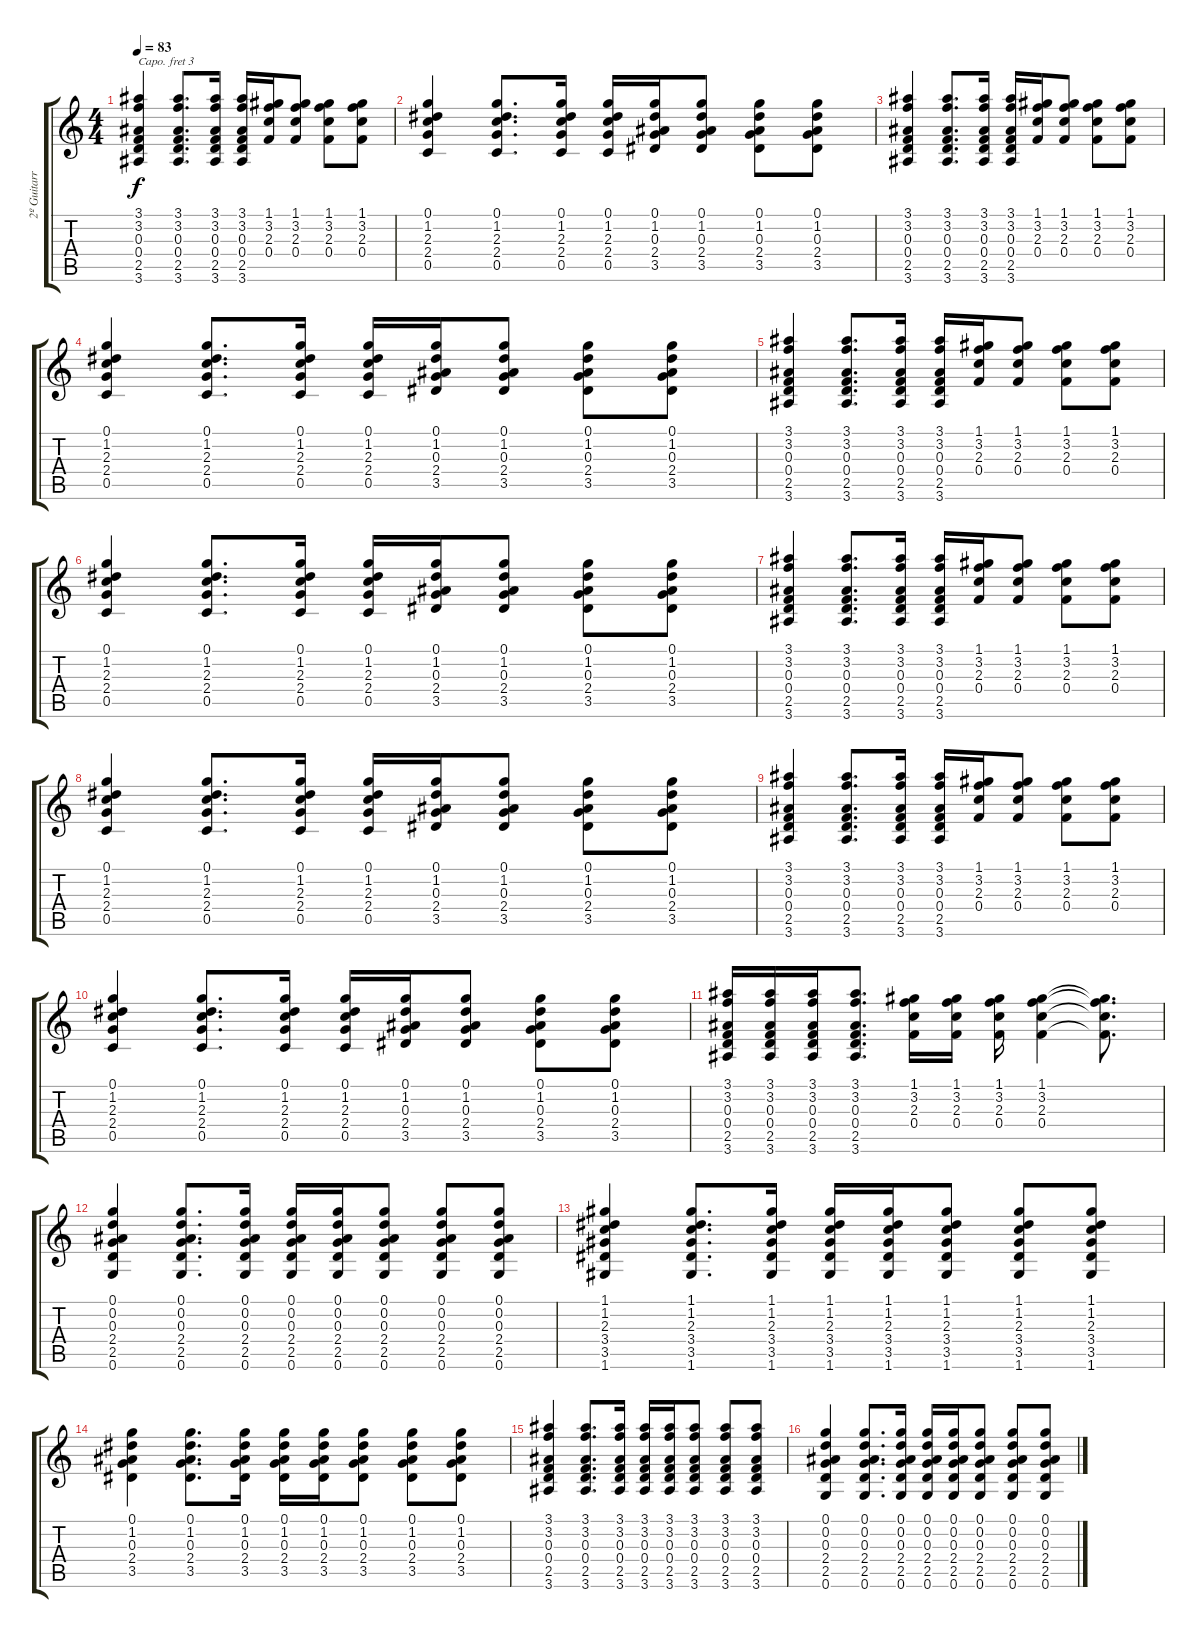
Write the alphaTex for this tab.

\track ("2º Guitarra" "2º Guitarr") {instrument acousticguitarsteel}
\staff {score tabs}
\capo 3
\tuning (E4 B3 G3 D3 A2 E2) {hide}
\ts (4 4)
\tempo 83
\clef g2
\ks c
(3.1 3.2 0.3 0.4 2.5 3.6).4{dy f} (3.1 3.2 0.3 0.4 2.5 3.6).8{d} (3.1 3.2 0.3 0.4 2.5 3.6).16 (3.1 3.2 0.3 0.4 2.5 3.6).16 (1.1 3.2 2.3 0.4).16 (1.1 3.2 2.3 0.4).8 (1.1 3.2 2.3 0.4).8 (1.1 3.2 2.3 0.4).8 |
(0.1 1.2 2.3 2.4 0.5).4 (0.1 1.2 2.3 2.4 0.5).8{d} (0.1 1.2 2.3 2.4 0.5).16 (0.1 1.2 2.3 2.4 0.5).16 (0.1 1.2 0.3 2.4 3.5).16 (0.1 1.2 0.3 2.4 3.5).8 (0.1 1.2 0.3 2.4 3.5).8 (0.1 1.2 0.3 2.4 3.5).8 |
(3.1 3.2 0.3 0.4 2.5 3.6).4 (3.1 3.2 0.3 0.4 2.5 3.6).8{d} (3.1 3.2 0.3 0.4 2.5 3.6).16 (3.1 3.2 0.3 0.4 2.5 3.6).16 (1.1 3.2 2.3 0.4).16 (1.1 3.2 2.3 0.4).8 (1.1 3.2 2.3 0.4).8 (1.1 3.2 2.3 0.4).8 |
(0.1 1.2 2.3 2.4 0.5).4 (0.1 1.2 2.3 2.4 0.5).8{d} (0.1 1.2 2.3 2.4 0.5).16 (0.1 1.2 2.3 2.4 0.5).16 (0.1 1.2 0.3 2.4 3.5).16 (0.1 1.2 0.3 2.4 3.5).8 (0.1 1.2 0.3 2.4 3.5).8 (0.1 1.2 0.3 2.4 3.5).8 |
(3.1 3.2 0.3 0.4 2.5 3.6).4 (3.1 3.2 0.3 0.4 2.5 3.6).8{d} (3.1 3.2 0.3 0.4 2.5 3.6).16 (3.1 3.2 0.3 0.4 2.5 3.6).16 (1.1 3.2 2.3 0.4).16 (1.1 3.2 2.3 0.4).8 (1.1 3.2 2.3 0.4).8 (1.1 3.2 2.3 0.4).8 |
(0.1 1.2 2.3 2.4 0.5).4 (0.1 1.2 2.3 2.4 0.5).8{d} (0.1 1.2 2.3 2.4 0.5).16 (0.1 1.2 2.3 2.4 0.5).16 (0.1 1.2 0.3 2.4 3.5).16 (0.1 1.2 0.3 2.4 3.5).8 (0.1 1.2 0.3 2.4 3.5).8 (0.1 1.2 0.3 2.4 3.5).8 |
(3.1 3.2 0.3 0.4 2.5 3.6).4 (3.1 3.2 0.3 0.4 2.5 3.6).8{d} (3.1 3.2 0.3 0.4 2.5 3.6).16 (3.1 3.2 0.3 0.4 2.5 3.6).16 (1.1 3.2 2.3 0.4).16 (1.1 3.2 2.3 0.4).8 (1.1 3.2 2.3 0.4).8 (1.1 3.2 2.3 0.4).8 |
(0.1 1.2 2.3 2.4 0.5).4 (0.1 1.2 2.3 2.4 0.5).8{d} (0.1 1.2 2.3 2.4 0.5).16 (0.1 1.2 2.3 2.4 0.5).16 (0.1 1.2 0.3 2.4 3.5).16 (0.1 1.2 0.3 2.4 3.5).8 (0.1 1.2 0.3 2.4 3.5).8 (0.1 1.2 0.3 2.4 3.5).8 |
(3.1 3.2 0.3 0.4 2.5 3.6).4 (3.1 3.2 0.3 0.4 2.5 3.6).8{d} (3.1 3.2 0.3 0.4 2.5 3.6).16 (3.1 3.2 0.3 0.4 2.5 3.6).16 (1.1 3.2 2.3 0.4).16 (1.1 3.2 2.3 0.4).8 (1.1 3.2 2.3 0.4).8 (1.1 3.2 2.3 0.4).8 |
(0.1 1.2 2.3 2.4 0.5).4 (0.1 1.2 2.3 2.4 0.5).8{d} (0.1 1.2 2.3 2.4 0.5).16 (0.1 1.2 2.3 2.4 0.5).16 (0.1 1.2 0.3 2.4 3.5).16 (0.1 1.2 0.3 2.4 3.5).8 (0.1 1.2 0.3 2.4 3.5).8 (0.1 1.2 0.3 2.4 3.5).8 |
(3.1 3.2 0.3 0.4 2.5 3.6).16 (3.1 3.2 0.3 0.4 2.5 3.6).16 (3.1 3.2 0.3 0.4 2.5 3.6).16 (3.1 3.2 0.3 0.4 2.5 3.6).8{d} (1.1 3.2 2.3 0.4).16 (1.1 3.2 2.3 0.4).16 (1.1 3.2 2.3 0.4).16 (1.1 3.2 2.3 0.4).4 (1.1{t} 3.2{t} 2.3{t} 0.4{t}).8{d} |
(0.1 0.2 0.3 2.4 2.5 0.6).4 (0.1 0.2 0.3 2.4 2.5 0.6).8{d} (0.1 0.2 0.3 2.4 2.5 0.6).16 (0.1 0.2 0.3 2.4 2.5 0.6).16 (0.1 0.2 0.3 2.4 2.5 0.6).16 (0.1 0.2 0.3 2.4 2.5 0.6).8 (0.1 0.2 0.3 2.4 2.5 0.6).8 (0.1 0.2 0.3 2.4 2.5 0.6).8 |
(1.1 1.2 2.3 3.4 3.5 1.6).4 (1.1 1.2 2.3 3.4 3.5 1.6).8{d} (1.1 1.2 2.3 3.4 3.5 1.6).16 (1.1 1.2 2.3 3.4 3.5 1.6).16 (1.1 1.2 2.3 3.4 3.5 1.6).16 (1.1 1.2 2.3 3.4 3.5 1.6).8 (1.1 1.2 2.3 3.4 3.5 1.6).8 (1.1 1.2 2.3 3.4 3.5 1.6).8 |
(0.1 1.2 0.3 2.4 3.5).4 (0.1 1.2 0.3 2.4 3.5).8{d} (0.1 1.2 0.3 2.4 3.5).16 (0.1 1.2 0.3 2.4 3.5).16 (0.1 1.2 0.3 2.4 3.5).16 (0.1 1.2 0.3 2.4 3.5).8 (0.1 1.2 0.3 2.4 3.5).8 (0.1 1.2 0.3 2.4 3.5).8 |
(3.1 3.2 0.3 0.4 2.5 3.6).4 (3.1 3.2 0.3 0.4 2.5 3.6).8{d} (3.1 3.2 0.3 0.4 2.5 3.6).16 (3.1 3.2 0.3 0.4 2.5 3.6).16 (3.1 3.2 0.3 0.4 2.5 3.6).16 (3.1 3.2 0.3 0.4 2.5 3.6).8 (3.1 3.2 0.3 0.4 2.5 3.6).8 (3.1 3.2 0.3 0.4 2.5 3.6).8 |
(0.1 0.2 0.3 2.4 2.5 0.6).4 (0.1 0.2 0.3 2.4 2.5 0.6).8{d} (0.1 0.2 0.3 2.4 2.5 0.6).16 (0.1 0.2 0.3 2.4 2.5 0.6).16 (0.1 0.2 0.3 2.4 2.5 0.6).16 (0.1 0.2 0.3 2.4 2.5 0.6).8 (0.1 0.2 0.3 2.4 2.5 0.6).8 (0.1 0.2 0.3 2.4 2.5 0.6).8
